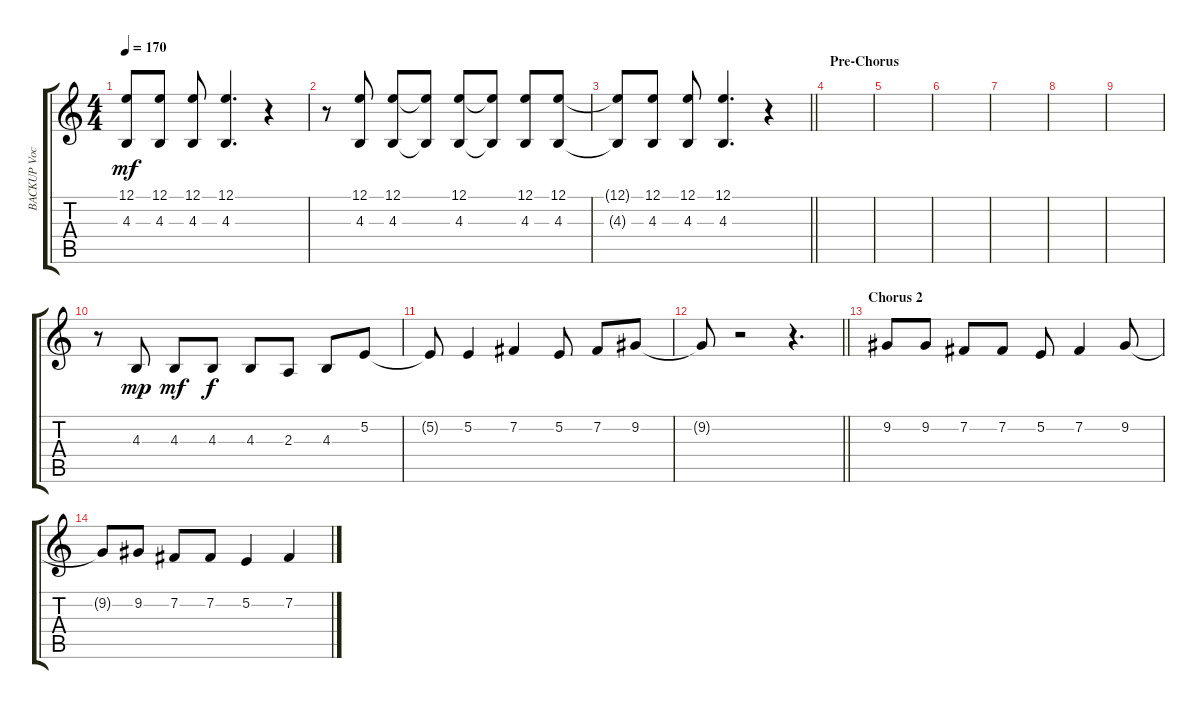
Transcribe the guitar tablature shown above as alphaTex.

\track ("BACKUP Vocals" "BACKUP Voc") {instrument sopranosax}
\staff {score tabs}
\tuning (E4 B3 G3 D3 A2 E2) {hide}
\ts (4 4)
\tempo 170
\clef g2
\ks c
(12.1{t} 4.3{t}).8{dy mf} (12.1 4.3).8 (12.1 4.3).8 (12.1 4.3).4{d} r.4 |
r.8 (12.1 4.3).8 (12.1 4.3).8 (12.1{t} 4.3{t}).8 (12.1 4.3).8 (12.1{t} 4.3{t}).8 (12.1 4.3).8 (12.1 4.3).8 |
\barLineRight lightlight
(12.1{t} 4.3{t}).8 (12.1 4.3).8 (12.1 4.3).8 (12.1 4.3).4{d} r.4 |
\section ("" "Pre-Chorus")
|
|
|
|
|
|
r.8 4.3.8{dy mp} 4.3.8{dy mf} 4.3.8{dy f} 4.3.8 2.3.8 4.3.8 5.2.8 |
5.2{t}.8 5.2.4 7.2.4 5.2.8 7.2.8 9.2.8 |
\barLineRight lightlight
9.2{t}.8 r.2 r.4{d} |
\section ("" "Chorus 2")
9.2.8 9.2.8 7.2.8 7.2.8 5.2.8 7.2.4 9.2.8 |
9.2{t}.8 9.2.8 7.2.8 7.2.8 5.2.4 7.2.4
